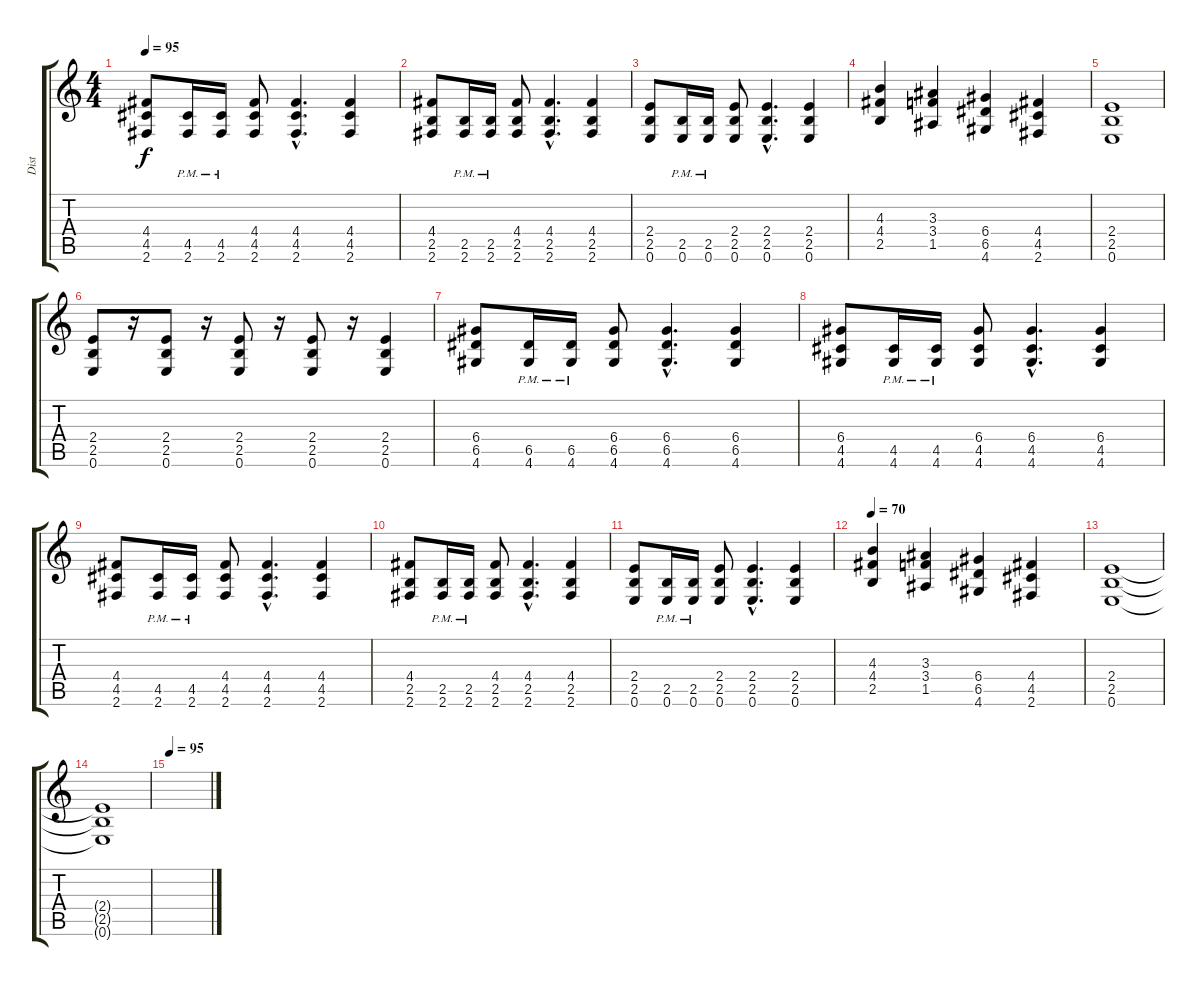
\track ("Dist" "Dist") {instrument distortionguitar}
\staff {score tabs}
\tuning (E4 B3 G3 D3 A2 E2) {hide}
\ts (4 4)
\tempo 95
\clef g2
\ks c
(4.4 4.5 2.6).8{dy f} (4.5{pm} 2.6{pm}).16 (4.5{pm} 2.6{pm}).16 (4.4 4.5 2.6).8 (4.4{hac} 4.5{hac} 2.6{hac}).4{d} (4.4 4.5 2.6).4 |
(4.4 2.5 2.6).8 (2.5{pm} 2.6{pm}).16 (2.5{pm} 2.6{pm}).16 (4.4 2.5 2.6).8 (4.4{hac} 2.5{hac} 2.6{hac}).4{d} (4.4 2.5 2.6).4 |
(2.4 2.5 0.6).8 (2.5{pm} 0.6{pm}).16 (2.5{pm} 0.6{pm}).16 (2.4 2.5 0.6).8 (2.4{hac} 2.5{hac} 0.6{hac}).4{d} (2.4 2.5 0.6).4 |
(4.3 4.4 2.5).4 (3.3 3.4 1.5).4 (6.4 6.5 4.6).4 (4.4 4.5 2.6).4 |
(2.4 2.5 0.6).1 |
(2.4 2.5 0.6).8 r.16 (2.4 2.5 0.6).8 r.16 (2.4 2.5 0.6).8 r.16 (2.4 2.5 0.6).8 r.16 (2.4 2.5 0.6).4 |
(6.4 6.5 4.6).8 (6.5{pm} 4.6{pm}).16 (6.5{pm} 4.6{pm}).16 (6.4 6.5 4.6).8 (6.4{hac} 6.5{hac} 4.6{hac}).4{d} (6.4 6.5 4.6).4 |
(6.4 4.5 4.6).8 (4.5{pm} 4.6{pm}).16 (4.5{pm} 4.6{pm}).16 (6.4 4.5 4.6).8 (6.4{hac} 4.5{hac} 4.6{hac}).4{d} (6.4 4.5 4.6).4 |
(4.4 4.5 2.6).8 (4.5{pm} 2.6{pm}).16 (4.5{pm} 2.6{pm}).16 (4.4 4.5 2.6).8 (4.4{hac} 4.5{hac} 2.6{hac}).4{d} (4.4 4.5 2.6).4 |
(4.4 2.5 2.6).8 (2.5{pm} 2.6{pm}).16 (2.5{pm} 2.6{pm}).16 (4.4 2.5 2.6).8 (4.4{hac} 2.5{hac} 2.6{hac}).4{d} (4.4 2.5 2.6).4 |
(2.4 2.5 0.6).8 (2.5{pm} 0.6{pm}).16 (2.5{pm} 0.6{pm}).16 (2.4 2.5 0.6).8 (2.4{hac} 2.5{hac} 0.6{hac}).4{d} (2.4 2.5 0.6).4 |
\tempo 70
(4.3 4.4 2.5).4 (3.3 3.4 1.5).4 (6.4 6.5 4.6).4 (4.4 4.5 2.6).4 |
(2.4 2.5 0.6).1 |
(2.4{t} 2.5{t} 0.6{t}).1 |
\tempo 95
